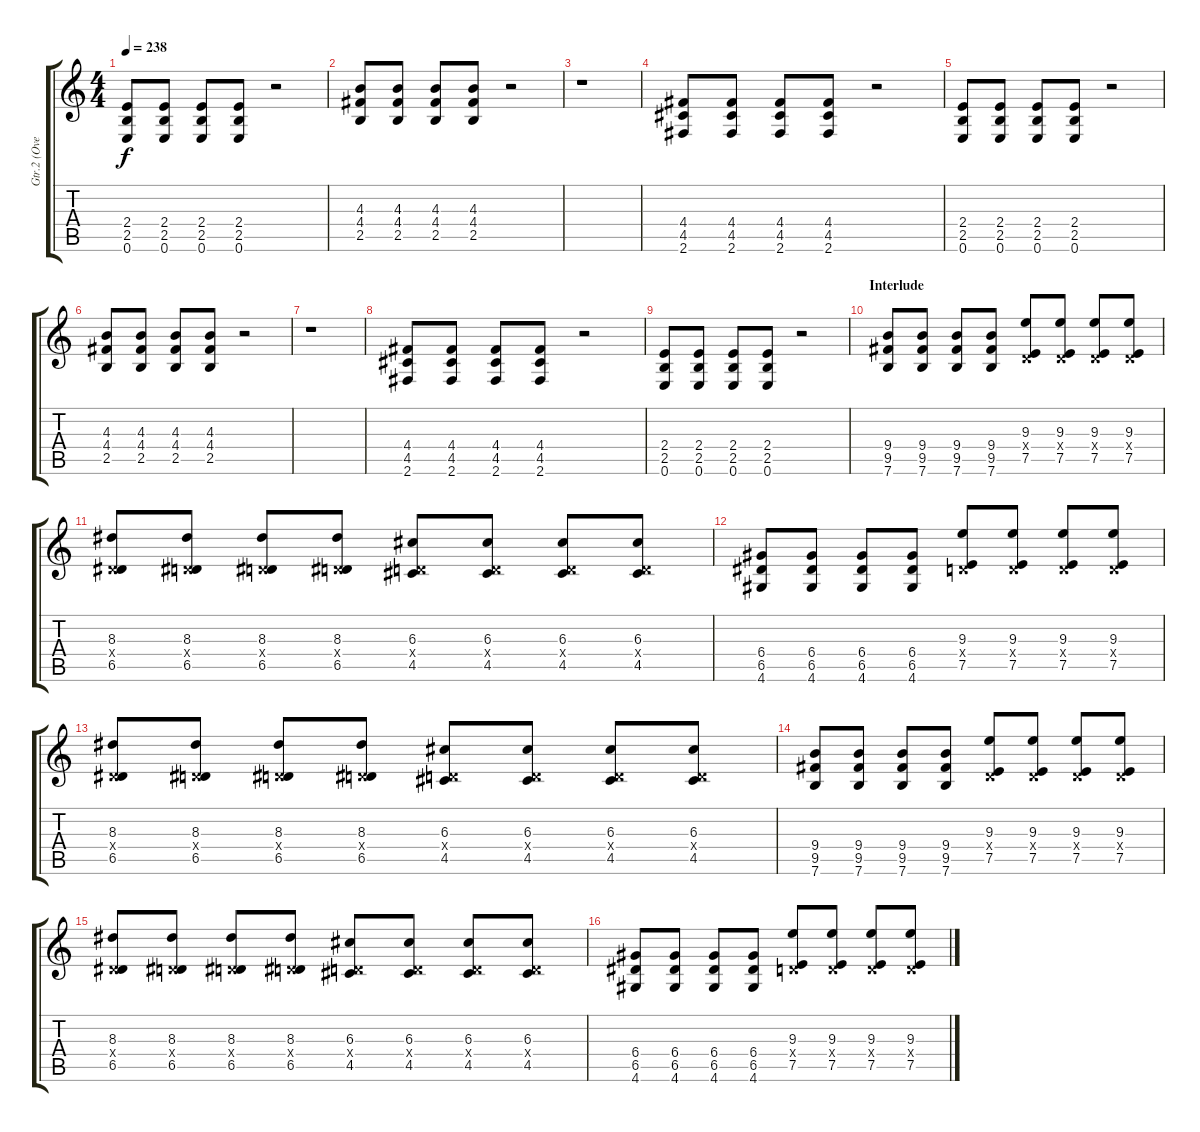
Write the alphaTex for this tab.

\track ("Gtr.2 (Overdriven)" "Gtr.2 (Ove") {instrument overdrivenguitar}
\staff {score tabs}
\tuning (E4 B3 G3 D3 A2 E2) {hide}
\ts (4 4)
\tempo 238
\clef g2
\ks c
(2.4 2.5 0.6).8{dy f} (2.4 2.5 0.6).8 (2.4 2.5 0.6).8 (2.4 2.5 0.6).8 r.2 |
(4.3 4.4 2.5).8 (4.3 4.4 2.5).8 (4.3 4.4 2.5).8 (4.3 4.4 2.5).8 r.2 |
r.1 |
(4.4 4.5 2.6).8 (4.4 4.5 2.6).8 (4.4 4.5 2.6).8 (4.4 4.5 2.6).8 r.2 |
(2.4 2.5 0.6).8 (2.4 2.5 0.6).8 (2.4 2.5 0.6).8 (2.4 2.5 0.6).8 r.2 |
(4.3 4.4 2.5).8 (4.3 4.4 2.5).8 (4.3 4.4 2.5).8 (4.3 4.4 2.5).8 r.2 |
r.1 |
(4.4 4.5 2.6).8 (4.4 4.5 2.6).8 (4.4 4.5 2.6).8 (4.4 4.5 2.6).8 r.2 |
(2.4 2.5 0.6).8 (2.4 2.5 0.6).8 (2.4 2.5 0.6).8 (2.4 2.5 0.6).8 r.2 |
\section ("" "Interlude")
(9.4 9.5 7.6).8 (9.4 9.5 7.6).8 (9.4 9.5 7.6).8 (9.4 9.5 7.6).8 (9.3 0.4{x} 7.5).8 (9.3 0.4{x} 7.5).8 (9.3 0.4{x} 7.5).8 (9.3 0.4{x} 7.5).8 |
(8.3 0.4{x} 6.5).8 (8.3 0.4{x} 6.5).8 (8.3 0.4{x} 6.5).8 (8.3 0.4{x} 6.5).8 (6.3 0.4{x} 4.5).8 (6.3 0.4{x} 4.5).8 (6.3 0.4{x} 4.5).8 (6.3 0.4{x} 4.5).8 |
(6.4 6.5 4.6).8 (6.4 6.5 4.6).8 (6.4 6.5 4.6).8 (6.4 6.5 4.6).8 (9.3 0.4{x} 7.5).8 (9.3 0.4{x} 7.5).8 (9.3 0.4{x} 7.5).8 (9.3 0.4{x} 7.5).8 |
(8.3 0.4{x} 6.5).8 (8.3 0.4{x} 6.5).8 (8.3 0.4{x} 6.5).8 (8.3 0.4{x} 6.5).8 (6.3 0.4{x} 4.5).8 (6.3 0.4{x} 4.5).8 (6.3 0.4{x} 4.5).8 (6.3 0.4{x} 4.5).8 |
(9.4 9.5 7.6).8 (9.4 9.5 7.6).8 (9.4 9.5 7.6).8 (9.4 9.5 7.6).8 (9.3 0.4{x} 7.5).8 (9.3 0.4{x} 7.5).8 (9.3 0.4{x} 7.5).8 (9.3 0.4{x} 7.5).8 |
(8.3 0.4{x} 6.5).8 (8.3 0.4{x} 6.5).8 (8.3 0.4{x} 6.5).8 (8.3 0.4{x} 6.5).8 (6.3 0.4{x} 4.5).8 (6.3 0.4{x} 4.5).8 (6.3 0.4{x} 4.5).8 (6.3 0.4{x} 4.5).8 |
(6.4 6.5 4.6).8 (6.4 6.5 4.6).8 (6.4 6.5 4.6).8 (6.4 6.5 4.6).8 (9.3 0.4{x} 7.5).8 (9.3 0.4{x} 7.5).8 (9.3 0.4{x} 7.5).8 (9.3 0.4{x} 7.5).8
